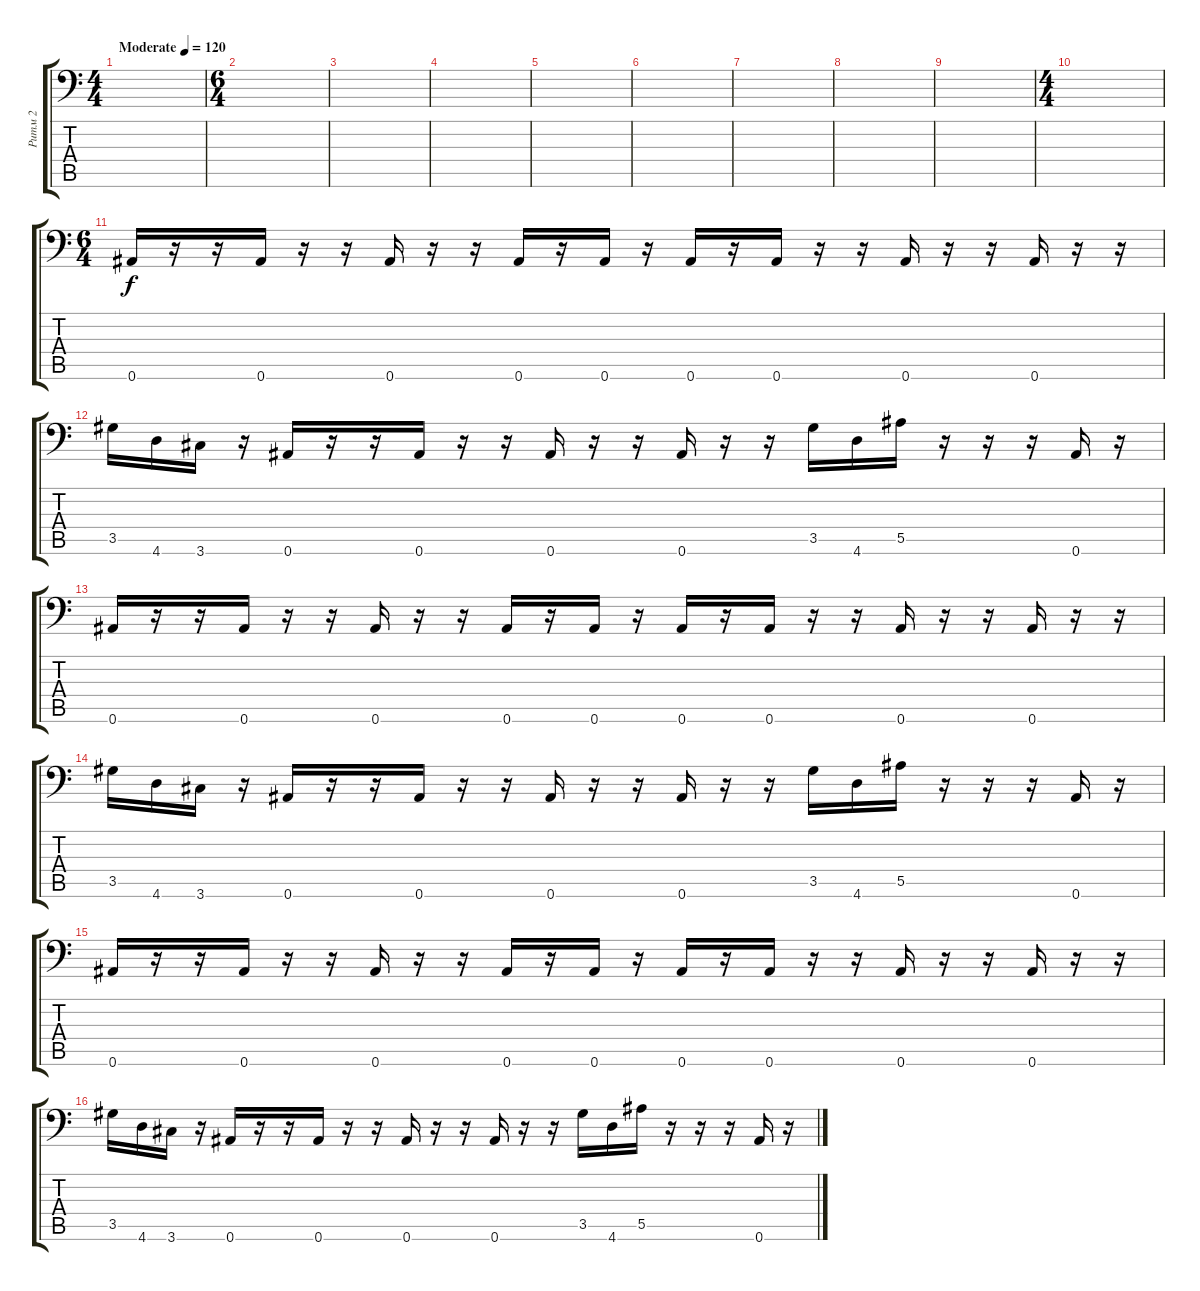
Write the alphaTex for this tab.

\track ("Ритм 2" "Ритм 2") {instrument overdrivenguitar}
\staff {score tabs}
\tuning (C4 G3 Eb3 Bb2 F2 Bb1) {hide}
\ts (4 4)
\tempo (120 "Moderate")
\clef f4
\ks c
|
\ts (6 4)
|
|
|
|
|
|
|
|
\ts (4 4)
|
\ts (6 4)
0.6.16{instrument distortionguitar} r.16 r.16 0.6.16 r.16 r.16 0.6.16 r.16 r.16 0.6.16 r.16 0.6.16 r.16 0.6.16 r.16 0.6.16 r.16 r.16 0.6.16 r.16 r.16 0.6.16 r.16 r.16 |
3.5.16 4.6.16 3.6.16 r.16 0.6.16 r.16 r.16 0.6.16 r.16 r.16 0.6.16 r.16 r.16 0.6.16 r.16 r.16 3.5.16 4.6.16 5.5.16 r.16 r.16 r.16 0.6.16 r.16 |
0.6.16{instrument distortionguitar} r.16 r.16 0.6.16 r.16 r.16 0.6.16 r.16 r.16 0.6.16 r.16 0.6.16 r.16 0.6.16 r.16 0.6.16 r.16 r.16 0.6.16 r.16 r.16 0.6.16 r.16 r.16 |
3.5.16 4.6.16 3.6.16 r.16 0.6.16 r.16 r.16 0.6.16 r.16 r.16 0.6.16 r.16 r.16 0.6.16 r.16 r.16 3.5.16 4.6.16 5.5.16 r.16 r.16 r.16 0.6.16 r.16 |
0.6.16{instrument distortionguitar} r.16 r.16 0.6.16 r.16 r.16 0.6.16 r.16 r.16 0.6.16 r.16 0.6.16 r.16 0.6.16 r.16 0.6.16 r.16 r.16 0.6.16 r.16 r.16 0.6.16 r.16 r.16 |
3.5.16 4.6.16 3.6.16 r.16 0.6.16 r.16 r.16 0.6.16 r.16 r.16 0.6.16 r.16 r.16 0.6.16 r.16 r.16 3.5.16 4.6.16 5.5.16 r.16 r.16 r.16 0.6.16 r.16
